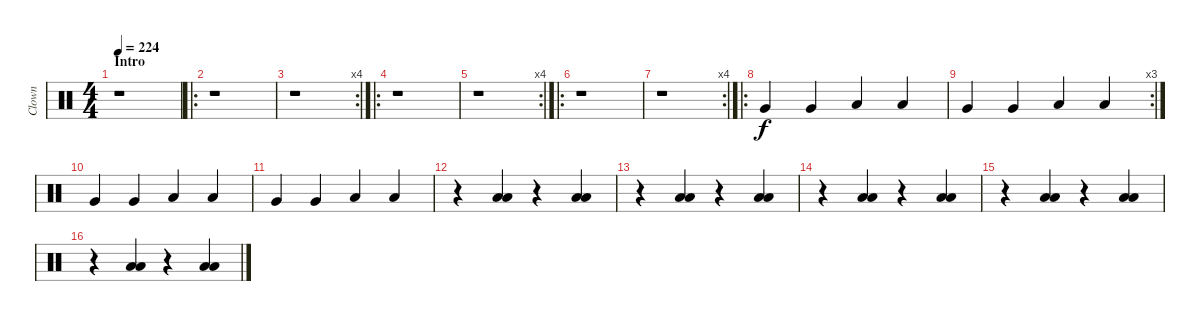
\track ("Clown" "Clown") {instrument percussion}
\staff {score}
\articulation defaults
\ts (4 4)
\section ("" "Intro")
\tempo 224
\clef neutral
\ks c
r.1{dy f} |
\ro
r.1 |
\rc 4
r.1 |
\ro
r.1 |
\rc 4
r.1 |
\ro
r.1 |
\rc 4
r.1 |
\ro "Very Low Tom (hit)".4 "Very Low Tom (hit)".4 "Low Floor Tom (hit)".4 "Low Floor Tom (hit)".4
|
\rc 3 "Very Low Tom (hit)".4 "Very Low Tom (hit)".4 "Low Floor Tom (hit)".4 "Low Floor Tom (hit)".4
|
"Very Low Tom (hit)".4 "Very Low Tom (hit)".4 "Low Floor Tom (hit)".4 "Low Floor Tom (hit)".4 |
"Very Low Tom (hit)".4 "Very Low Tom (hit)".4 "Low Floor Tom (hit)".4 "Low Floor Tom (hit)".4 |
r.4 ("Low Floor Tom (hit)" "Low Floor Tom (hit)").4 r.4 ("Low Floor Tom (hit)" "Low Floor Tom (hit)").4 |
r.4 ("Low Floor Tom (hit)" "Low Floor Tom (hit)").4 r.4 ("Low Floor Tom (hit)" "Low Floor Tom (hit)").4 |
r.4 ("Low Floor Tom (hit)" "Low Floor Tom (hit)").4 r.4 ("Low Floor Tom (hit)" "Low Floor Tom (hit)").4 |
r.4 ("Low Floor Tom (hit)" "Low Floor Tom (hit)").4 r.4 ("Low Floor Tom (hit)" "Low Floor Tom (hit)").4 |
r.4 ("Low Floor Tom (hit)" "Low Floor Tom (hit)").4 r.4 ("Low Floor Tom (hit)" "Low Floor Tom (hit)").4
